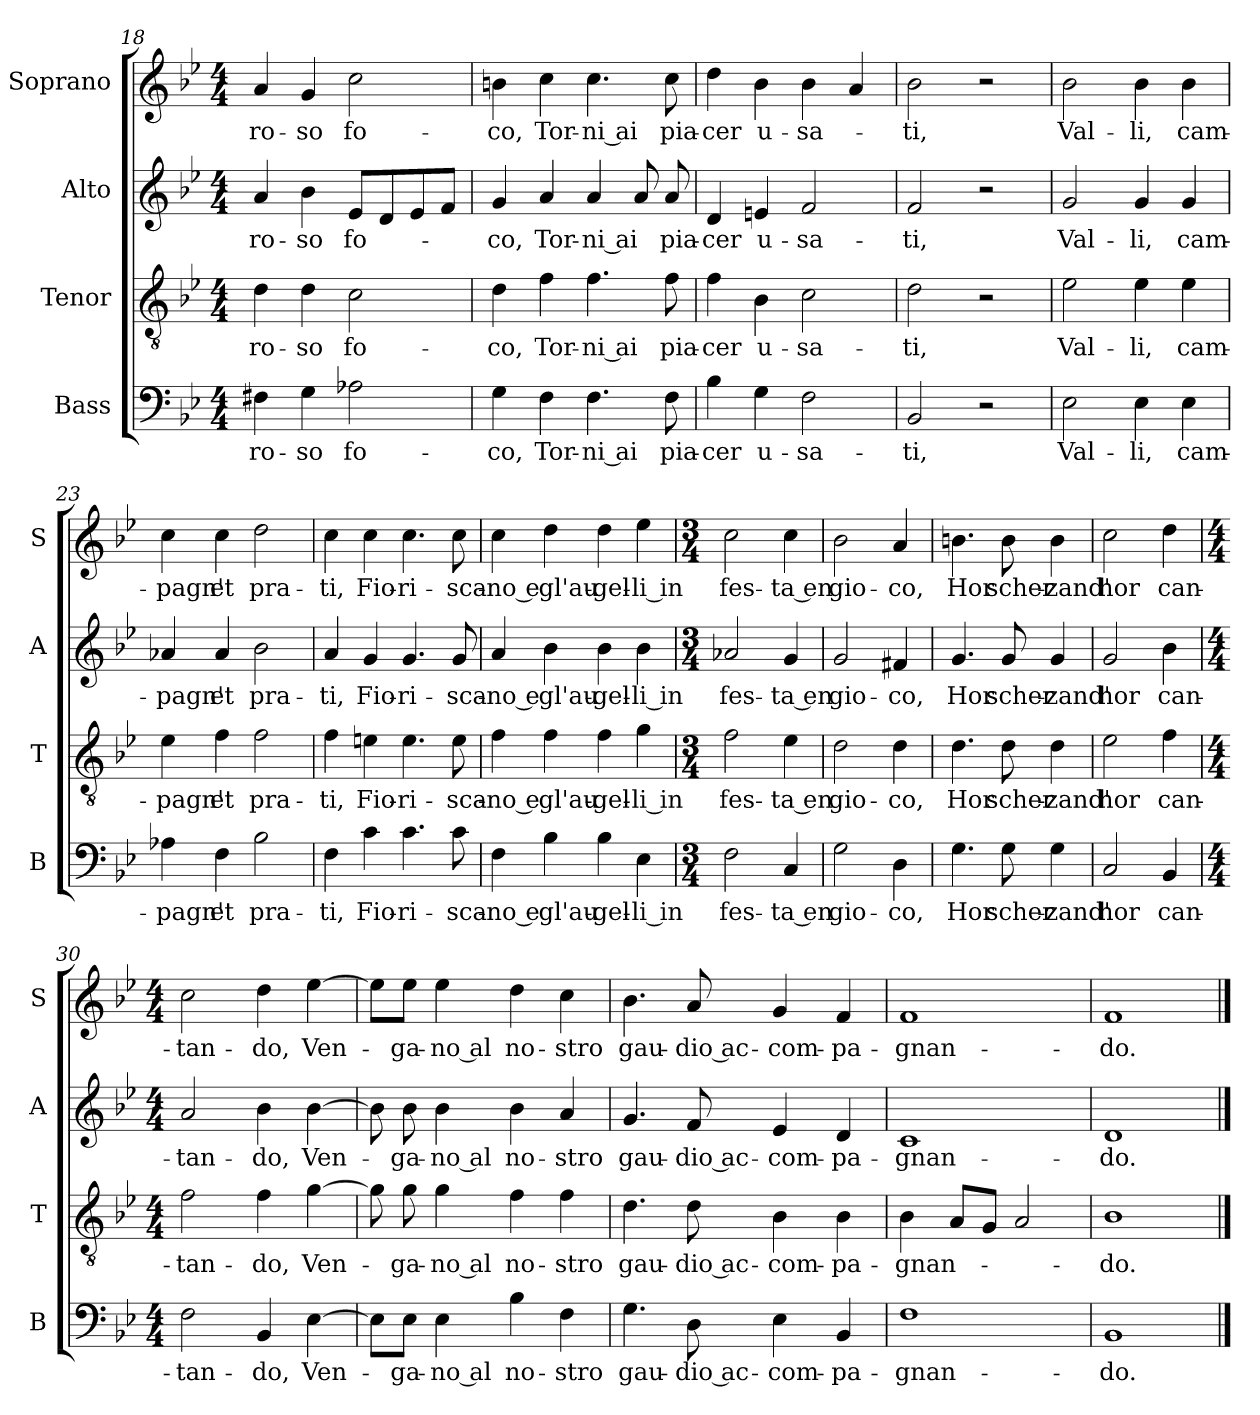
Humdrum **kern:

**kern	**text	**kern	**text	**kern	**text	**kern	**text
*part4	*part4	*part3	*part3	*part2	*part2	*part1	*part1
*staff4	*staff4	*staff3	*staff3	*staff2	*staff2	*staff1	*staff1
*I"Bass	*	*I"Tenor	*	*I"Alto	*	*I"Soprano	*
*I'B	*	*I'T	*	*I'A	*	*I'S	*
*clefF4	*	*clefGv2	*	*clefG2	*	*clefG2	*
*k[b-e-]	*	*k[b-e-]	*	*k[b-e-]	*	*k[b-e-]	*
*B-:	*	*B-:	*	*B-:	*	*B-:	*
*M4/4	*	*M4/4	*	*M4/4	*	*M4/4	*
=18	=18	=18	=18	=18	=18	=18	=18
!	!LO:LY:b	!	!LO:LY:b	!	!LO:LY:b	!	!LO:LY:b
4F#X\	-ro-	4d\	-ro-	4a/	-ro-	4a/	-ro-
!	!LO:LY:b	!	!LO:LY:b	!	!LO:LY:b	!	!LO:LY:b
4G\	-so	4d\	-so	4b-\	-so	4g/	-so
!	!LO:LY:b	!	!LO:LY:b	!	!LO:LY:b	!	!LO:LY:b
2A-X\	fo-	2c\	fo-	8e-/L	fo-	2cc\	fo-
.	.	.	.	8d/	.	.	.
.	.	.	.	8e-/	.	.	.
.	.	.	.	8f/J	.	.	.
!!LO:PB:g=z
=19	=19	=19	=19	=19	=19	=19	=19
!	!LO:LY:b	!	!LO:LY:b	!	!LO:LY:b	!	!LO:LY:b
4G\	-co,	4d\	-co,	4g/	-co,	4bn\	-co,
!	!LO:LY:b	!	!LO:LY:b	!	!LO:LY:b	!	!LO:LY:b
4F\	Tor-	4f\	Tor-	4a/	Tor-	4cc\	Tor-
!	!LO:LY:b	!	!LO:LY:b	!	!LO:LY:b	!	!LO:LY:b
4.F\	-ni ai	4.f\	-ni ai	4a/	-ni ai	4.cc\	-ni ai
.	.	.	.	8a/	.	.	.
!	!LO:LY:b	!	!LO:LY:b	!	!LO:LY:b	!	!LO:LY:b
8F\	pia-	8f\	pia-	8a/	pia-	8cc\	pia-
=20	=20	=20	=20	=20	=20	=20	=20
!	!LO:LY:b	!	!LO:LY:b	!	!LO:LY:b	!	!LO:LY:b
4B-\	-cer	4f\	-cer	4d/	-cer	4dd\	-cer
!	!LO:LY:b	!	!LO:LY:b	!	!LO:LY:b	!	!LO:LY:b
4G\	u-	4B-\	u-	4en/	u-	4b-\	u-
!	!LO:LY:b	!	!LO:LY:b	!	!LO:LY:b	!	!LO:LY:b
2F\	-sa-	2c\	-sa-	2f/	-sa-	4b-\	-sa-
.	.	.	.	.	.	4a/	.
=21	=21	=21	=21	=21	=21	=21	=21
!	!LO:LY:b	!	!LO:LY:b	!	!LO:LY:b	!	!LO:LY:b
2BB-/	-ti,	2d\	-ti,	2f/	-ti,	2b-\	-ti,
2r	.	2r	.	2r	.	2r	.
=22	=22	=22	=22	=22	=22	=22	=22
!	!LO:LY:b	!	!LO:LY:b	!	!LO:LY:b	!	!LO:LY:b
2E-\	Val-	2e-\	Val-	2g/	Val-	2b-\	Val-
!	!LO:LY:b	!	!LO:LY:b	!	!LO:LY:b	!	!LO:LY:b
4E-\	-li,	4e-\	-li,	4g/	-li,	4b-\	-li,
!	!LO:LY:b	!	!LO:LY:b	!	!LO:LY:b	!	!LO:LY:b
4E-\	cam-	4e-\	cam-	4g/	cam-	4b-\	cam-
=23	=23	=23	=23	=23	=23	=23	=23
!	!LO:LY:b	!	!LO:LY:b	!	!LO:LY:b	!	!LO:LY:b
4A-X\	-pagn'	4e-\	-pagn'	4a-X/	-pagn'	4cc\	-pagn'
!	!LO:LY:b	!	!LO:LY:b	!	!LO:LY:b	!	!LO:LY:b
4F\	et	4f\	et	4a-/	et	4cc\	et
!	!LO:LY:b	!	!LO:LY:b	!	!LO:LY:b	!	!LO:LY:b
2B-\	pra-	2f\	pra-	2b-\	pra-	2dd\	pra-
=24	=24	=24	=24	=24	=24	=24	=24
!	!LO:LY:b	!	!LO:LY:b	!	!LO:LY:b	!	!LO:LY:b
4F\	-ti,	4f\	-ti,	4a/	-ti,	4cc\	-ti,
!	!LO:LY:b	!	!LO:LY:b	!	!LO:LY:b	!	!LO:LY:b
4c\	Fio-	4en\	Fio-	4g/	Fio-	4cc\	Fio-
!	!LO:LY:b	!	!LO:LY:b	!	!LO:LY:b	!	!LO:LY:b
4.c\	-ri-	4.e\	-ri-	4.g/	-ri-	4.cc\	-ri-
!	!LO:LY:b	!	!LO:LY:b	!	!LO:LY:b	!	!LO:LY:b
8c\	-sca-	8e\	-sca-	8g/	-sca-	8cc\	-sca-
!!LO:LB:g=z
=25	=25	=25	=25	=25	=25	=25	=25
!	!LO:LY:b	!	!LO:LY:b	!	!LO:LY:b	!	!LO:LY:b
4F\	-no e	4f\	-no e	4a/	-no e	4cc\	-no e
!	!LO:LY:b	!	!LO:LY:b	!	!LO:LY:b	!	!LO:LY:b
4B-\	gl'au-	4f\	gl'au-	4b-\	gl'au-	4dd\	gl'au-
!	!LO:LY:b	!	!LO:LY:b	!	!LO:LY:b	!	!LO:LY:b
4B-\	-gel-	4f\	-gel-	4b-\	-gel-	4dd\	-gel-
!	!LO:LY:b	!	!LO:LY:b	!	!LO:LY:b	!	!LO:LY:b
4E-\	-li in	4g\	-li in	4b-\	-li in	4ee-\	-li in
=26	=26	=26	=26	=26	=26	=26	=26
*M3/4	*	*M3/4	*	*M3/4	*	*M3/4	*
!	!LO:LY:b	!	!LO:LY:b	!	!LO:LY:b	!	!LO:LY:b
2F\	fes-	2f\	fes-	2a-X/	fes-	2cc\	fes-
!	!LO:LY:b	!	!LO:LY:b	!	!LO:LY:b	!	!LO:LY:b
4C/	-ta en	4e-\	-ta en	4g/	-ta en	4cc\	-ta en
=27	=27	=27	=27	=27	=27	=27	=27
!	!LO:LY:b	!	!LO:LY:b	!	!LO:LY:b	!	!LO:LY:b
2G\	gio-	2d\	gio-	2g/	gio-	2b-\	gio-
!	!LO:LY:b	!	!LO:LY:b	!	!LO:LY:b	!	!LO:LY:b
4D\	-co,	4d\	-co,	4f#X/	-co,	4a/	-co,
=28	=28	=28	=28	=28	=28	=28	=28
!	!LO:LY:b	!	!LO:LY:b	!	!LO:LY:b	!	!LO:LY:b
4.G\	Hor	4.d\	Hor	4.g/	Hor	4.bn\	Hor
!	!LO:LY:b	!	!LO:LY:b	!	!LO:LY:b	!	!LO:LY:b
8G\	scher-	8d\	scher-	8g/	scher-	8b\	scher-
!	!LO:LY:b	!	!LO:LY:b	!	!LO:LY:b	!	!LO:LY:b
4G\	-zand'	4d\	-zand'	4g/	-zand'	4b\	-zand'
=29	=29	=29	=29	=29	=29	=29	=29
!	!LO:LY:b	!	!LO:LY:b	!	!LO:LY:b	!	!LO:LY:b
2C/	hor	2e-\	hor	2g/	hor	2cc\	hor
!	!LO:LY:b	!	!LO:LY:b	!	!LO:LY:b	!	!LO:LY:b
4BB-/	can-	4f\	can-	4b-\	can-	4dd\	can-
=30	=30	=30	=30	=30	=30	=30	=30
*M4/4	*	*M4/4	*	*M4/4	*	*M4/4	*
!	!LO:LY:b	!	!LO:LY:b	!	!LO:LY:b	!	!LO:LY:b
2F\	-tan-	2f\	-tan-	2a/	-tan-	2cc\	-tan-
!	!LO:LY:b	!	!LO:LY:b	!	!LO:LY:b	!	!LO:LY:b
4BB-/	-do,	4f\	-do,	4b-\	-do,	4dd\	-do,
!	!LO:LY:b	!	!LO:LY:b	!	!LO:LY:b	!	!LO:LY:b
[4E-\	Ven-	[4g\	Ven-	[4b-\	Ven-	[4ee-\	Ven-
!!LO:LB:g=z
=31	=31	=31	=31	=31	=31	=31	=31
8E-\L]	.	8g\]	.	8b-\]	.	8ee-\L]	.
!	!LO:LY:b	!	!LO:LY:b	!	!LO:LY:b	!	!LO:LY:b
8E-\J	-ga-	8g\	-ga-	8b-\	-ga-	8ee-\J	-ga-
!	!LO:LY:b	!	!LO:LY:b	!	!LO:LY:b	!	!LO:LY:b
4E-\	-no al	4g\	-no al	4b-\	-no al	4ee-\	-no al
!	!LO:LY:b	!	!LO:LY:b	!	!LO:LY:b	!	!LO:LY:b
4B-\	no-	4f\	no-	4b-\	no-	4dd\	no-
!	!LO:LY:b	!	!LO:LY:b	!	!LO:LY:b	!	!LO:LY:b
4F\	-stro	4f\	-stro	4a/	-stro	4cc\	-stro
=32	=32	=32	=32	=32	=32	=32	=32
!	!LO:LY:b	!	!LO:LY:b	!	!LO:LY:b	!	!LO:LY:b
4.G\	gau-	4.d\	gau-	4.g/	gau-	4.b-\	gau-
!	!LO:LY:b	!	!LO:LY:b	!	!LO:LY:b	!	!LO:LY:b
8D\	-dio ac-	8d\	-dio ac-	8f/	-dio ac-	8a/	-dio ac-
!	!LO:LY:b	!	!LO:LY:b	!	!LO:LY:b	!	!LO:LY:b
4E-\	-com-	4B-\	-com-	4e-/	-com-	4g/	-com-
!	!LO:LY:b	!	!LO:LY:b	!	!LO:LY:b	!	!LO:LY:b
4BB-/	-pa-	4B-\	-pa-	4d/	-pa-	4f/	-pa-
=33	=33	=33	=33	=33	=33	=33	=33
!	!LO:LY:b	!	!LO:LY:b	!	!LO:LY:b	!	!LO:LY:b
1F	-gnan-	4B-\	-gnan-	1c	-gnan-	1f	-gnan-
.	.	8A/L	.	.	.	.	.
.	.	8G/J	.	.	.	.	.
.	.	2A/	.	.	.	.	.
=34	=34	=34	=34	=34	=34	=34	=34
!	!LO:LY:b	!	!LO:LY:b	!	!LO:LY:b	!	!LO:LY:b
1BB-	-do.	1B-	-do.	1d	-do.	1f	-do.
==	==	==	==	==	==	==	==
*-	*-	*-	*-	*-	*-	*-	*-
